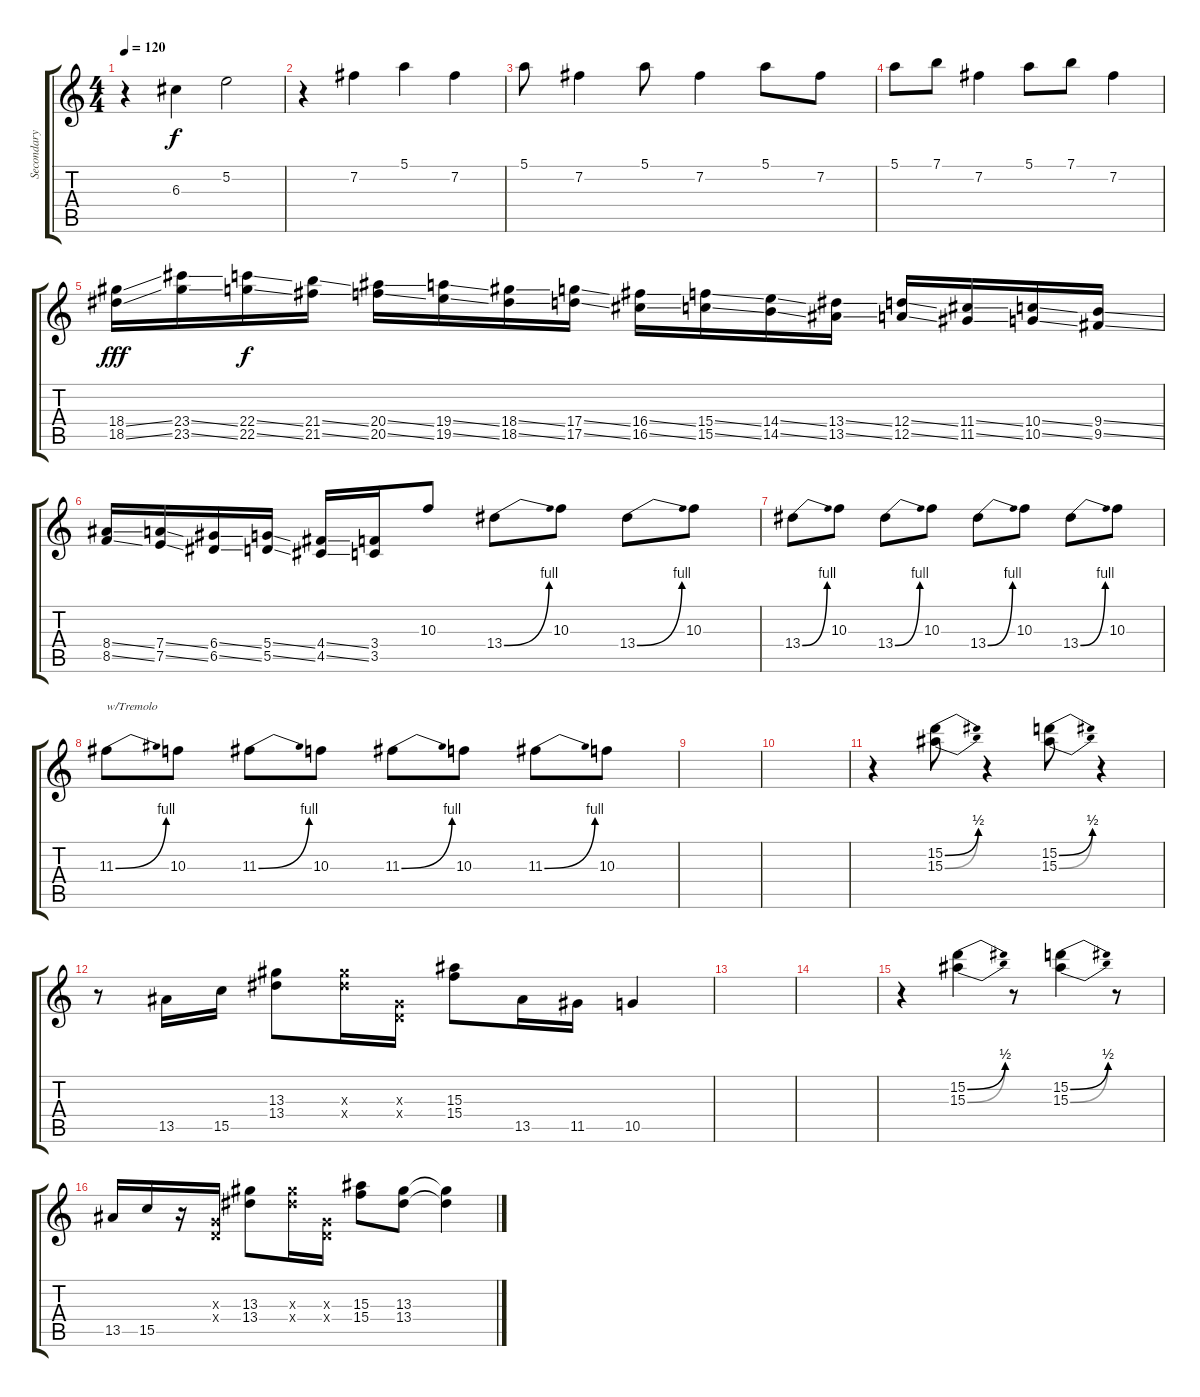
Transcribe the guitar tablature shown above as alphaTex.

\track ("Secondary" "Secondary") {instrument distortionguitar}
\staff {score tabs}
\tuning (E4 B3 G3 D3 A2 E2) {hide}
\ts (4 4)
\tempo 120
\clef g2
\ks c
r.4{dy f volume 8} 6.3.4 5.2.2 |
r.4{volume 8} 7.2.4 5.1.4 7.2.4 |
5.1.8{volume 8} 7.2.4 5.1.8 7.2.4 5.1.8 7.2.8 |
5.1.8{volume 8} 7.1.8 7.2.4 5.1.8 7.1.8 7.2.4 |
(18.4{ss} 18.5{ss}).16{dy fff} (23.4{ss} 23.5{ss}).16 (22.4{ss} 22.5{ss}).16{dy f} (21.4{ss} 21.5{ss}).16 (20.4{ss} 20.5{ss}).16 (19.4{ss} 19.5{ss}).16 (18.4{ss} 18.5{ss}).16 (17.4{ss} 17.5{ss}).16 (16.4{ss} 16.5{ss}).16 (15.4{ss} 15.5{ss}).16 (14.4{ss} 14.5{ss}).16 (13.4{ss} 13.5{ss}).16 (12.4{ss} 12.5{ss}).16 (11.4{ss} 11.5{ss}).16 (10.4{ss} 10.5{ss}).16 (9.4{ss} 9.5{ss}).16 |
(8.4{ss} 8.5{ss}).16{volume 8} (7.4{ss} 7.5{ss}).16 (6.4{ss} 6.5{ss}).16 (5.4{ss} 5.5{ss}).16 (4.4{ss} 4.5{ss}).16 (3.4 3.5).16 10.3.8 13.4{be (bend 0 0 60 4)}.8 10.3.8 13.4{be (bend 0 0 60 4)}.8 10.3.8 |
13.4{be (bend 0 0 60 4)}.8{volume 13} 10.3.8 13.4{be (bend 0 0 60 4)}.8 10.3.8 13.4{be (bend 0 0 60 4)}.8 10.3.8 13.4{be (bend 0 0 60 4)}.8 10.3.8 |
11.3{be (bend 0 0 60 4)}.8{txt "w/Tremolo"} 10.3.8 11.3{be (bend 0 0 60 4)}.8 10.3.8 11.3{be (bend 0 0 60 4)}.8 10.3.8 11.3{be (bend 0 0 60 4)}.8 10.3.8 |
|
|
r.4 (15.2{be (bend 0 0 60 2)} 15.3{be (bend 0 0 60 2)}).8 r.4 (15.2{be (bend 0 0 60 2)} 15.3{be (bend 0 0 60 2)}).8 r.4 |
r.8 13.5.16 15.5.16 (13.3 13.4).8 (13.3{x} 13.4{x}).16 (0.3{x} 0.4{x}).16 (15.3 15.4).8 13.5.16 11.5.16 10.5.4 |
|
|
r.4 (15.2{be (bend 0 0 60 2)} 15.3{be (bend 0 0 60 2)}).4 r.8 (15.2{be (bend 0 0 60 2)} 15.3{be (bend 0 0 60 2)}).4 r.8 |
13.5.16 15.5.16 r.16 (0.3{x} 0.4{x}).16 (13.3 13.4).8 (13.3{x} 13.4{x}).16 (0.3{x} 0.4{x}).16 (15.3 15.4).8 (13.3 13.4).8 (13.3{t} 13.4{t}).4
